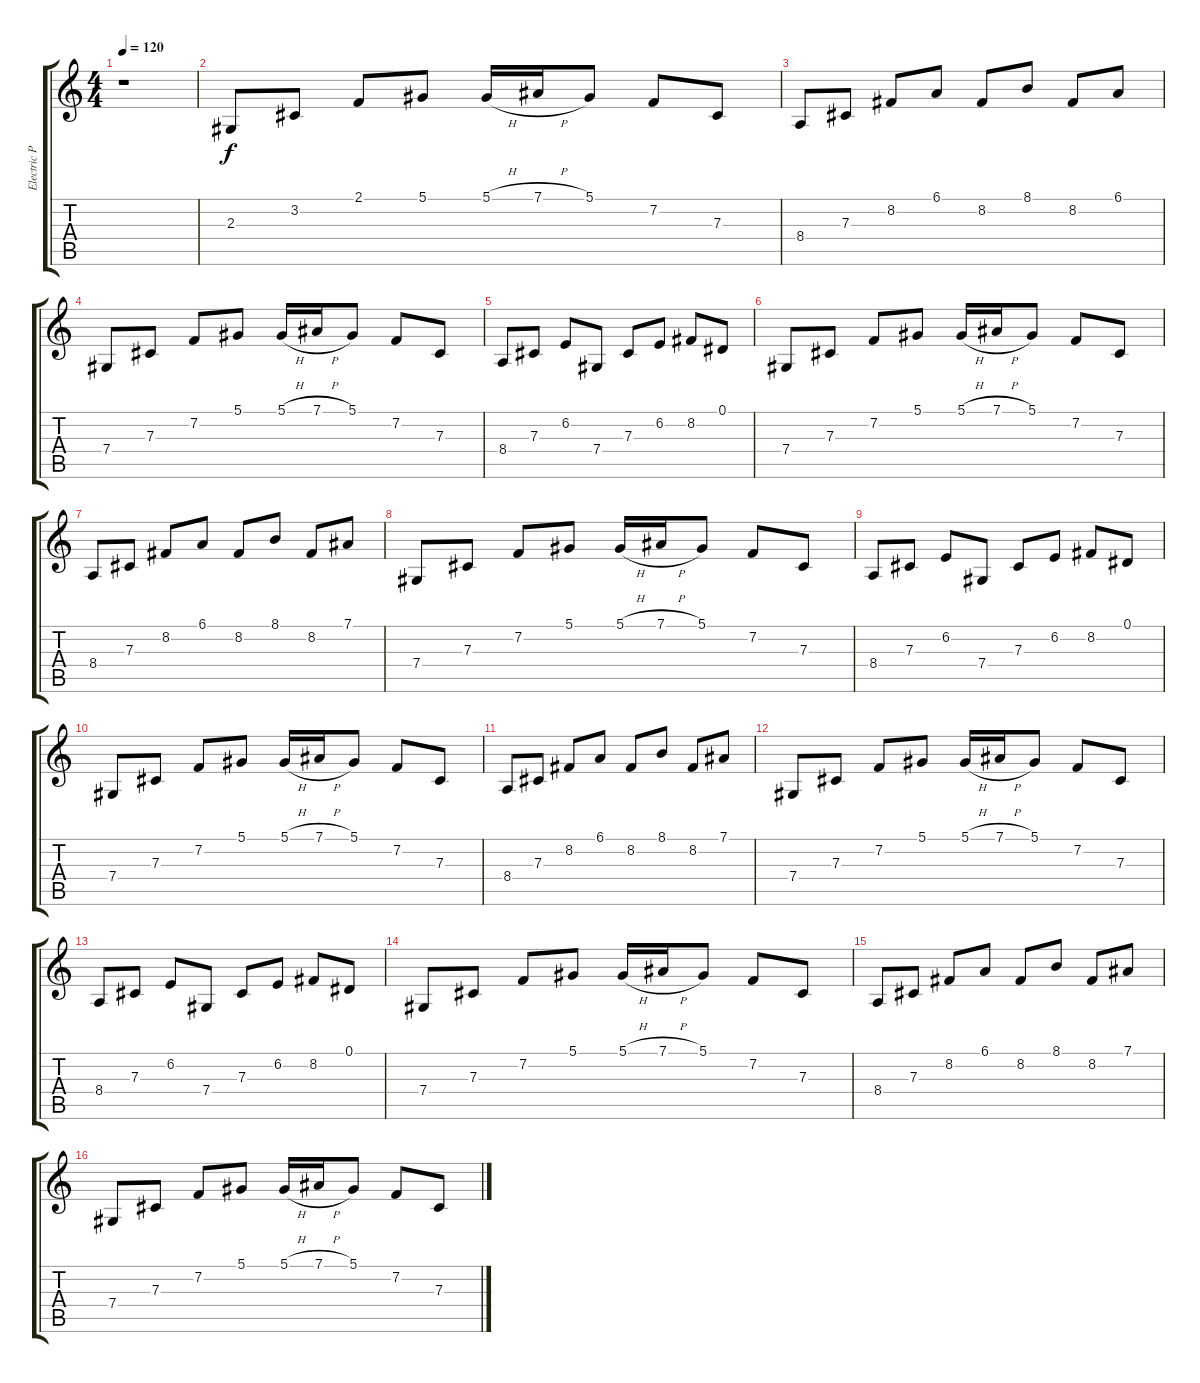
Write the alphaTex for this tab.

\track ("Electric Piano" "Electric P") {instrument electricgrandpiano}
\staff {score tabs}
\tuning (Eb4 Bb3 Gb3 Db3 Ab2 Eb2) {hide}
\ts (4 4)
\tempo 120
\clef g2
\ks c
r.1{dy f instrument electricgrandpiano} |
2.3.8 3.2.8 2.1.8 5.1.8 5.1{h}.16 7.1{h}.16 5.1.8 7.2.8 7.3.8 |
8.4.8 7.3.8 8.2.8 6.1.8 8.2.8 8.1.8 8.2.8 6.1.8 |
7.4.8 7.3.8 7.2.8 5.1.8 5.1{h}.16 7.1{h}.16 5.1.8 7.2.8 7.3.8 |
8.4.8 7.3.8 6.2.8 7.4.8 7.3.8 6.2.8 8.2.8 0.1.8 |
7.4.8 7.3.8 7.2.8 5.1.8 5.1{h}.16 7.1{h}.16 5.1.8 7.2.8 7.3.8 |
8.4.8 7.3.8 8.2.8 6.1.8 8.2.8 8.1.8 8.2.8 7.1.8 |
7.4.8 7.3.8 7.2.8 5.1.8 5.1{h}.16 7.1{h}.16 5.1.8 7.2.8 7.3.8 |
8.4.8 7.3.8 6.2.8 7.4.8 7.3.8 6.2.8 8.2.8 0.1.8 |
7.4.8 7.3.8 7.2.8 5.1.8 5.1{h}.16 7.1{h}.16 5.1.8 7.2.8 7.3.8 |
8.4.8 7.3.8 8.2.8 6.1.8 8.2.8 8.1.8 8.2.8 7.1.8 |
7.4.8 7.3.8 7.2.8 5.1.8 5.1{h}.16 7.1{h}.16 5.1.8 7.2.8 7.3.8 |
8.4.8 7.3.8 6.2.8 7.4.8 7.3.8 6.2.8 8.2.8 0.1.8 |
7.4.8 7.3.8 7.2.8 5.1.8 5.1{h}.16 7.1{h}.16 5.1.8 7.2.8 7.3.8 |
8.4.8 7.3.8 8.2.8 6.1.8 8.2.8 8.1.8 8.2.8 7.1.8 |
7.4.8 7.3.8 7.2.8 5.1.8 5.1{h}.16 7.1{h}.16 5.1.8 7.2.8 7.3.8
